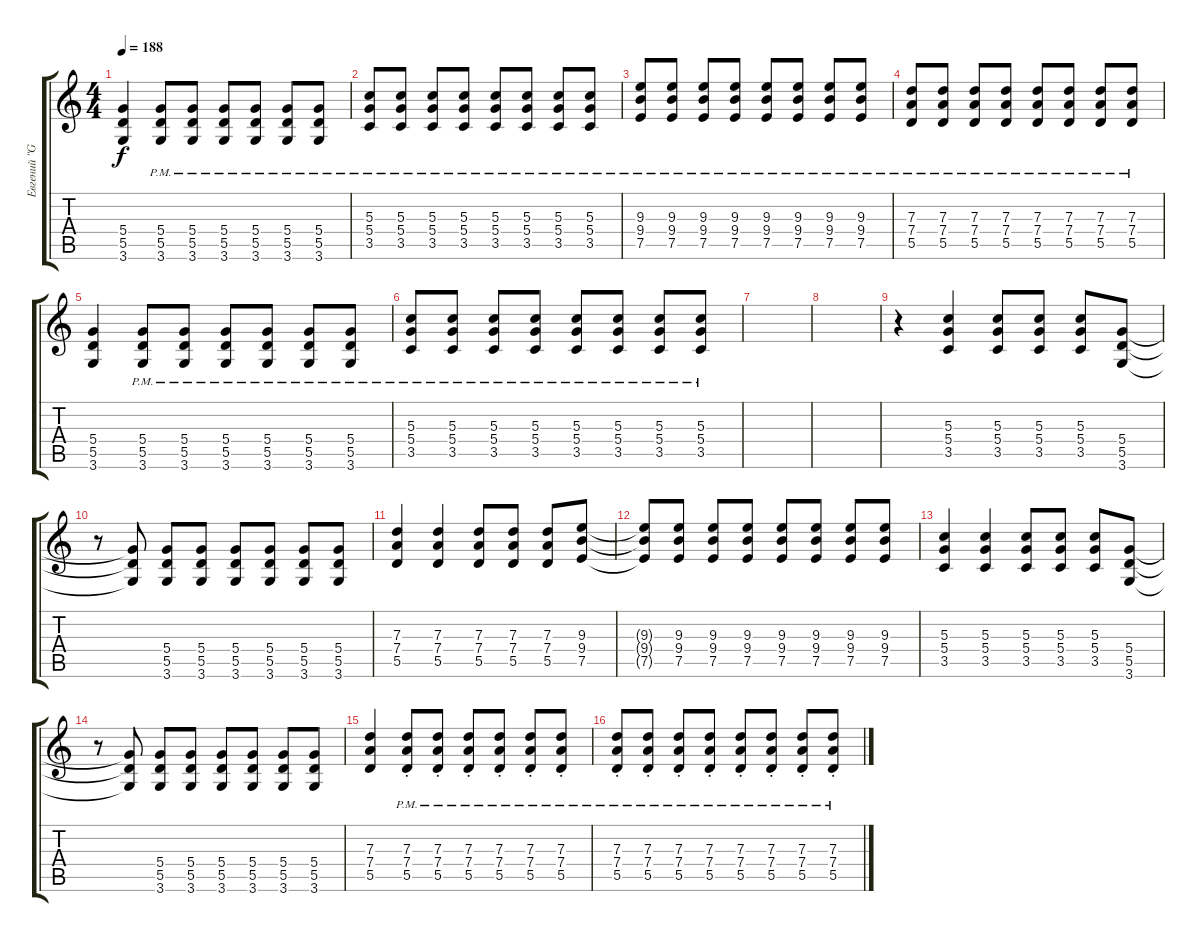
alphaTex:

\track ("Евгений \"Green\" Жигулёв" "Евгений \"G") {instrument overdrivenguitar}
\staff {score tabs}
\tuning (E4 B3 G3 D3 A2 E2) {hide}
\ts (4 4)
\tempo 188
\clef g2
\ks c
(5.4 5.5 3.6).4{dy f} (5.4{pm} 5.5{pm} 3.6{pm}).8 (5.4{pm} 5.5{pm} 3.6{pm}).8 (5.4{pm} 5.5{pm} 3.6{pm}).8 (5.4{pm} 5.5{pm} 3.6{pm}).8 (5.4{pm} 5.5{pm} 3.6{pm}).8 (5.4{pm} 5.5{pm} 3.6{pm}).8 |
(5.3{pm} 5.4{pm} 3.5{pm}).8 (5.3{pm} 5.4{pm} 3.5{pm}).8 (5.3{pm} 5.4{pm} 3.5{pm}).8 (5.3{pm} 5.4{pm} 3.5{pm}).8 (5.3{pm} 5.4{pm} 3.5{pm}).8 (5.3{pm} 5.4{pm} 3.5{pm}).8 (5.3{pm} 5.4{pm} 3.5{pm}).8 (5.3{pm} 5.4{pm} 3.5{pm}).8 |
(9.3{pm} 9.4{pm} 7.5{pm}).8 (9.3{pm} 9.4{pm} 7.5{pm}).8 (9.3{pm} 9.4{pm} 7.5{pm}).8 (9.3{pm} 9.4{pm} 7.5{pm}).8 (9.3{pm} 9.4{pm} 7.5{pm}).8 (9.3{pm} 9.4{pm} 7.5{pm}).8 (9.3{pm} 9.4{pm} 7.5{pm}).8 (9.3{pm} 9.4{pm} 7.5{pm}).8 |
(7.3{pm} 7.4{pm} 5.5{pm}).8 (7.3{pm} 7.4{pm} 5.5{pm}).8 (7.3{pm} 7.4{pm} 5.5{pm}).8 (7.3{pm} 7.4{pm} 5.5{pm}).8 (7.3{pm} 7.4{pm} 5.5{pm}).8 (7.3{pm} 7.4{pm} 5.5{pm}).8 (7.3{pm} 7.4{pm} 5.5{pm}).8 (7.3{pm} 7.4{pm} 5.5{pm}).8 |
(5.4 5.5 3.6).4 (5.4{pm} 5.5{pm} 3.6{pm}).8 (5.4{pm} 5.5{pm} 3.6{pm}).8 (5.4{pm} 5.5{pm} 3.6{pm}).8 (5.4{pm} 5.5{pm} 3.6{pm}).8 (5.4{pm} 5.5{pm} 3.6{pm}).8 (5.4{pm} 5.5{pm} 3.6{pm}).8 |
(5.3{pm} 5.4{pm} 3.5{pm}).8 (5.3{pm} 5.4{pm} 3.5{pm}).8 (5.3{pm} 5.4{pm} 3.5{pm}).8 (5.3{pm} 5.4{pm} 3.5{pm}).8 (5.3{pm} 5.4{pm} 3.5{pm}).8 (5.3{pm} 5.4{pm} 3.5{pm}).8 (5.3{pm} 5.4{pm} 3.5{pm}).8 (5.3{pm} 5.4{pm} 3.5{pm}).8 |
|
|
r.4{volume 13} (5.3 5.4 3.5).4 (5.3 5.4 3.5).8 (5.3 5.4 3.5).8 (5.3 5.4 3.5).8 (5.4 5.5 3.6).8 |
r.8 (5.4{t} 5.5{t} 3.6{t}).8 (5.4 5.5 3.6).8 (5.4 5.5 3.6).8 (5.4 5.5 3.6).8 (5.4 5.5 3.6).8 (5.4 5.5 3.6).8 (5.4 5.5 3.6).8 |
(7.3 7.4 5.5).4 (7.3 7.4 5.5).4 (7.3 7.4 5.5).8 (7.3 7.4 5.5).8 (7.3 7.4 5.5).8 (9.3 9.4 7.5).8 |
(9.3{t} 9.4{t} 7.5{t}).8 (9.3 9.4 7.5).8 (9.3 9.4 7.5).8 (9.3 9.4 7.5).8 (9.3 9.4 7.5).8 (9.3 9.4 7.5).8 (9.3 9.4 7.5).8 (9.3 9.4 7.5).8 |
(5.3 5.4 3.5).4 (5.3 5.4 3.5).4 (5.3 5.4 3.5).8 (5.3 5.4 3.5).8 (5.3 5.4 3.5).8 (5.4 5.5 3.6).8 |
r.8 (5.4{t} 5.5{t} 3.6{t}).8 (5.4 5.5 3.6).8 (5.4 5.5 3.6).8 (5.4 5.5 3.6).8 (5.4 5.5 3.6).8 (5.4 5.5 3.6).8 (5.4 5.5 3.6).8 |
(7.3 7.4 5.5).4 (7.3{pm st} 7.4{pm st} 5.5{pm st}).8 (7.3{pm st} 7.4{pm st} 5.5{pm st}).8 (7.3{pm st} 7.4{pm st} 5.5{pm st}).8 (7.3{pm st} 7.4{pm st} 5.5{pm st}).8 (7.3{pm st} 7.4{pm st} 5.5{pm st}).8 (7.3{pm st} 7.4{pm st} 5.5{pm st}).8 |
(7.3{pm st} 7.4{pm st} 5.5{pm st}).8 (7.3{pm st} 7.4{pm st} 5.5{pm st}).8 (7.3{pm st} 7.4{pm st} 5.5{pm st}).8 (7.3{pm st} 7.4{pm st} 5.5{pm st}).8 (7.3{pm st} 7.4{pm st} 5.5{pm st}).8 (7.3{pm st} 7.4{pm st} 5.5{pm st}).8 (7.3{pm st} 7.4{pm st} 5.5{pm st}).8 (7.3{pm st} 7.4{pm st} 5.5{pm st}).8
